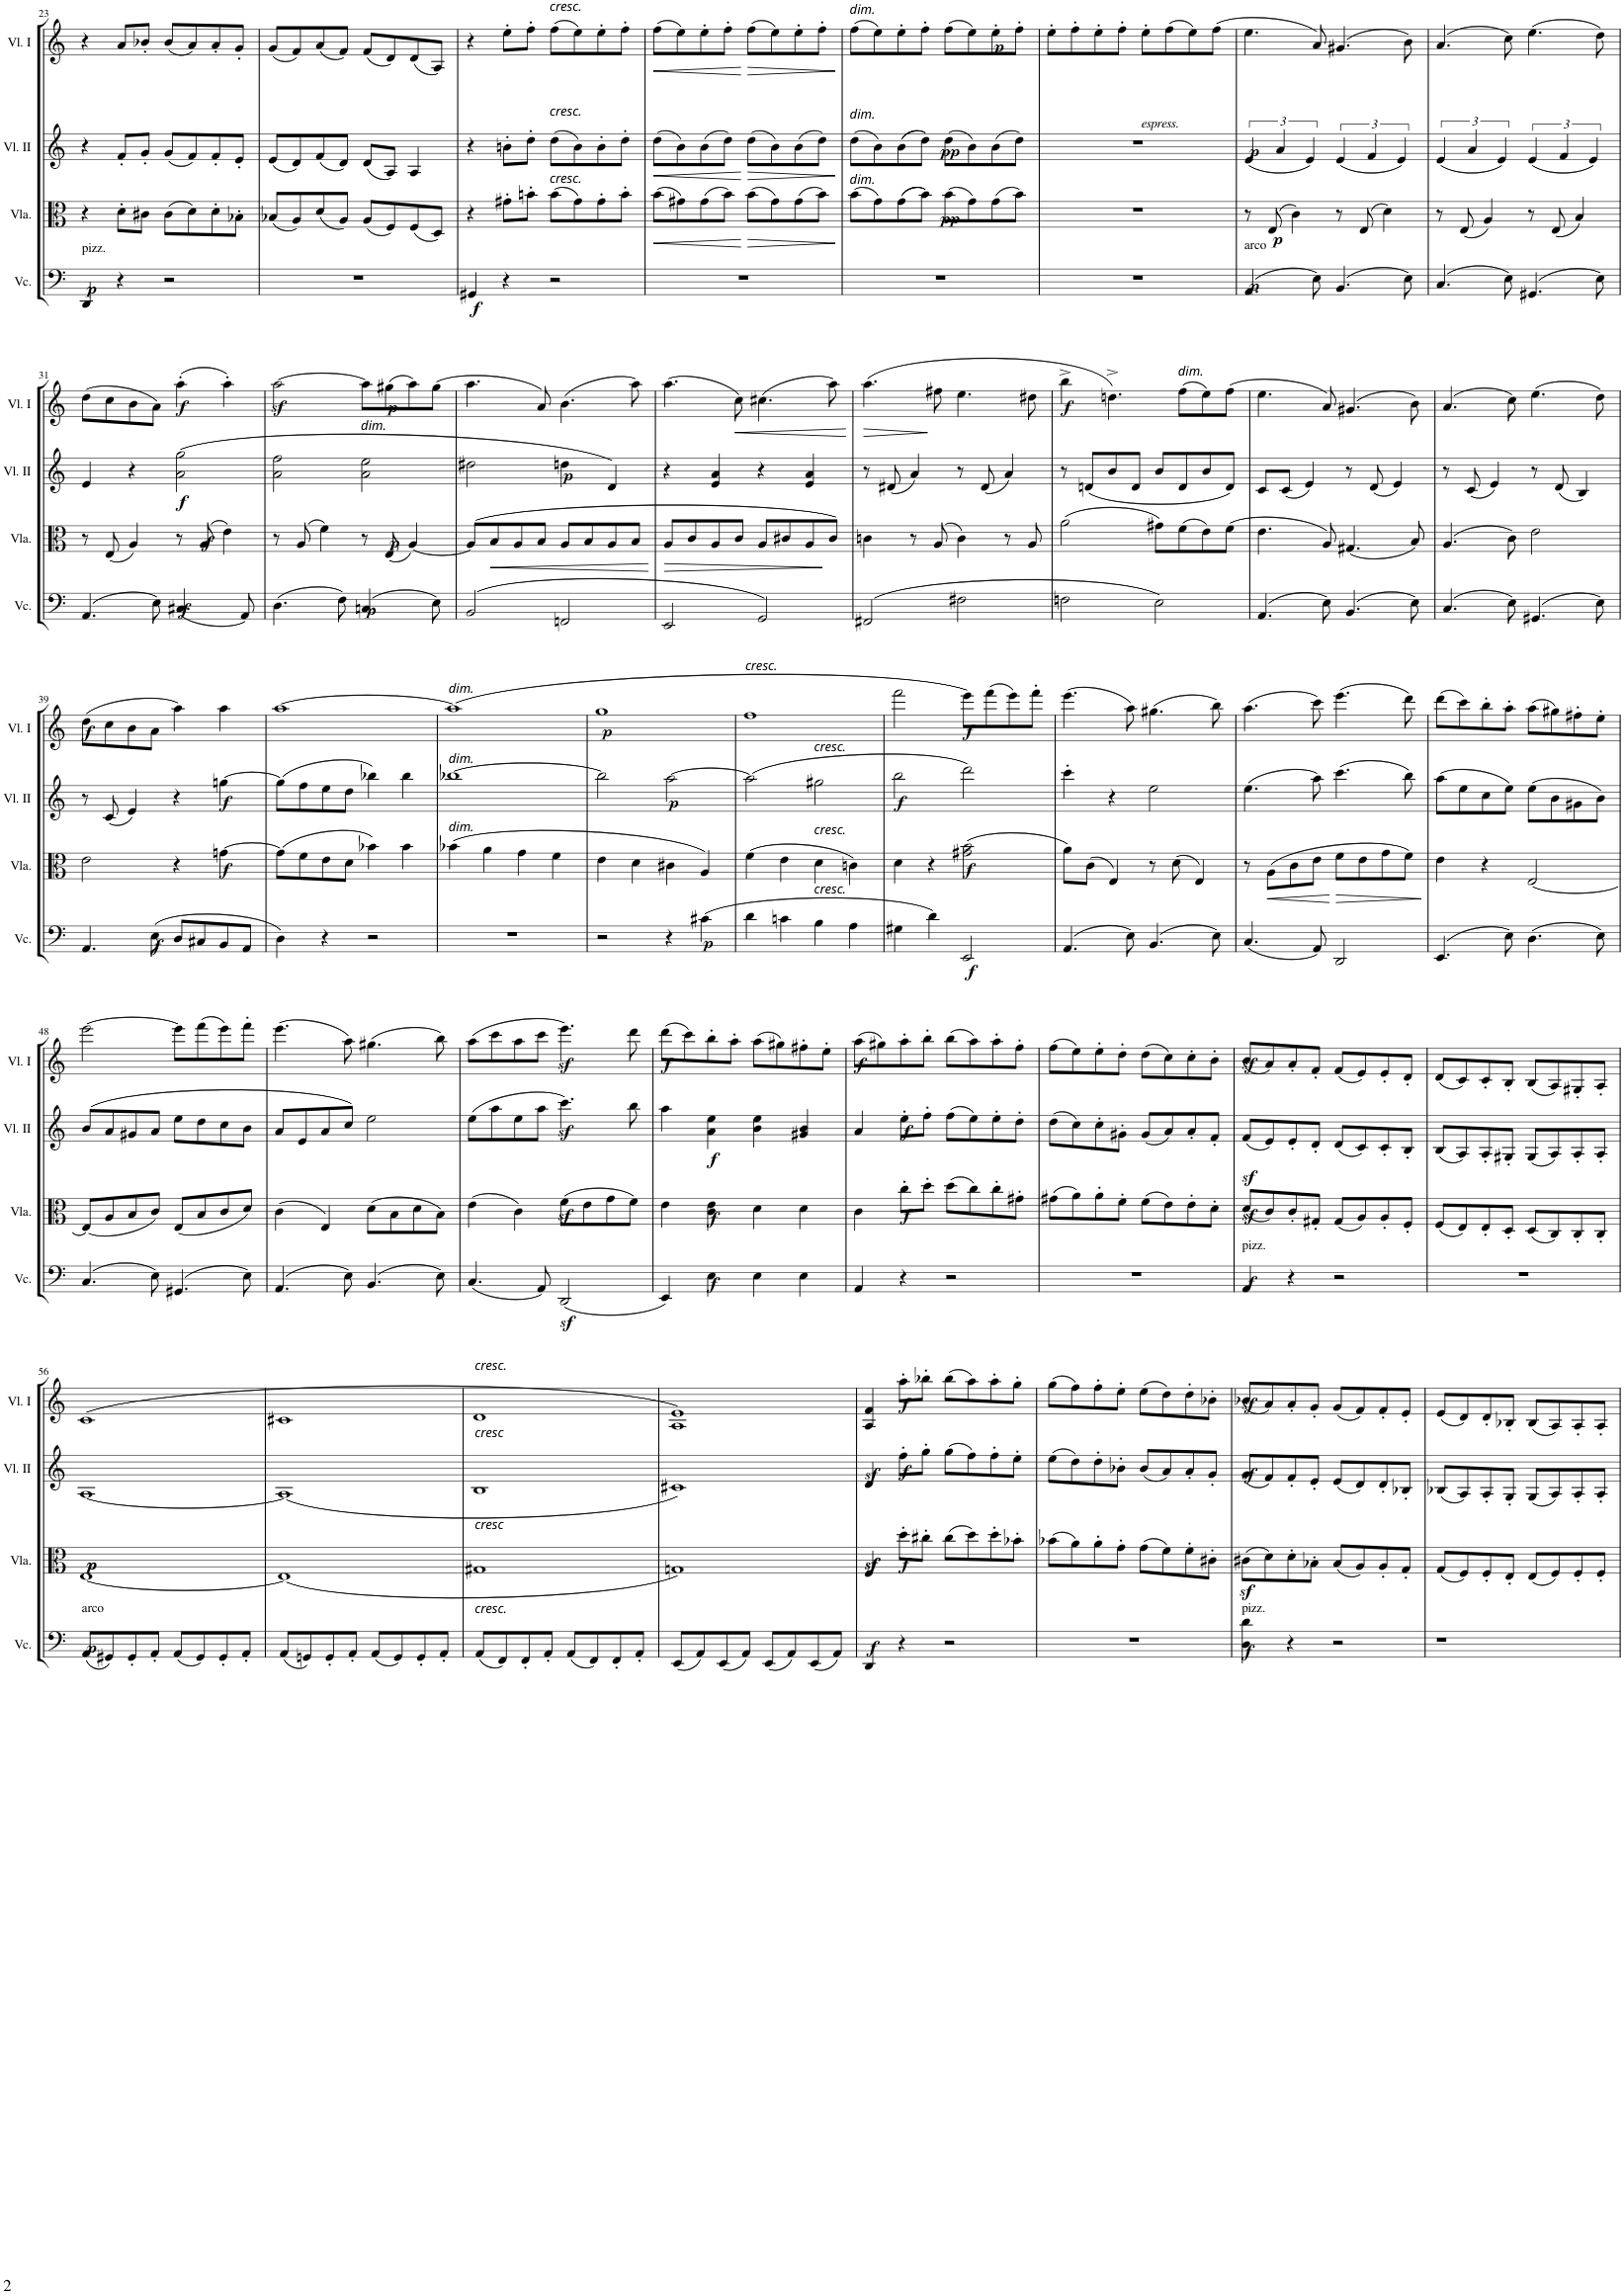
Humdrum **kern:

**kern	**dynam	**kern	**dynam	**kern	**dynam	**kern	**dynam
*part4	*part4	*part3	*part3	*part2	*part2	*part1	*part1
*staff4	*staff4	*staff3	*staff3	*staff2	*staff2	*staff1	*staff1
*I"Violoncello	*	*I"Viola	*	*I"Violine II	*	*I"Violine I	*
*I'Vc.	*	*I'Vla.	*	*I'Vl. II	*	*I'Vl. I	*
!!LO:PB:g=z
*clefF4	*	*clefC3	*	*clefG2	*	*clefG2	*
*k[]	*	*k[]	*	*k[]	*	*k[]	*
*M2/2	*	*M2/2	*	*M2/2	*	*M2/2	*
*met(c|)	*	*met(c|)	*	*met(c|)	*	*met(c|)	*
=23	=23	=23	=23	=23	=23	=23	=23
!LO:TX:a:t=pizz.	!	!	!	!	!	!	!
!	!LO:DY:a	!	!	!	!	!	!
4DD/	p	4r	.	4r	.	4r	.
4r	.	8d'\L	.	8f'/L	.	8a/L	.
.	.	8c#X\J	.	8g'/J	.	8b-X'/J	.
2r	.	(>8c#\L	.	(<8g/L	.	(<8b-/L	.
.	.	8d\)	.	8f/)	.	8a/)	.
.	.	8d'\	.	8f'/	.	8a'/	.
.	.	8B-X'\J	.	8e'/J	.	8g'/J	.
=24	=24	=24	=24	=24	=24	=24	=24
1r	.	(<8B-X/L	.	(<8e/L	.	(<8g/L	.
.	.	8A/)	.	8d/)	.	8f/)	.
.	.	(<8d/	.	(<8f/	.	(<8a/	.
.	.	8A/J)	.	8d/J)	.	8f/J)	.
.	.	(<8A/L	.	(<8d/L	.	(<8f/L	.
.	.	8F/)	.	8A/J)	.	8d/)	.
.	.	(<8F/	.	4A/	.	(<8d/	.
.	.	8D/J)	.	.	.	8A/J)	.
=25	=25	=25	=25	=25	=25	=25	=25
!	!LO:DY:b	!	!	!	!	!	!
4GG#X/	f	4r	.	4r	.	4r	.
4r	.	8g#X'\L	.	8bn'\L	.	8ee'\L	.
.	.	8bn'\J	.	8dd'\J	.	8ff'\J	.
!	!	!	!	!	!	!LO:TX:a:i:t=cresc.	!
!	!	!	!	!LO:TX:a:i:t=cresc.	!	!	!
!	!	!LO:TX:a:i:t=cresc.	!	!	!	!	!
2r	.	(>8b\L	.	(>8dd\L	.	(>8ff\L	.
.	.	8g#\)	.	8b\)	.	8ee\)	.
.	.	8g#'\	.	8b'\	.	8ee'\	.
.	.	8b'\J	.	8dd'\J	.	8ff'\J	.
=26	=26	=26	=26	=26	=26	=26	=26
!	!	!	!LO:HP:b	!	!LO:HP:b	!	!LO:HP:b
1r	.	(>8b\L	<	(>8dd\L	<	(>8ff\L	<
.	.	8g#X\)	.	8b\)	.	8ee\)	.
.	.	(>8g#\	.	(>8b\	.	8ee'\	.
.	.	8b\J)	.	8dd\J)	.	8ff'\J	.
!	!	!	!LO:HP:n=1:b	!	!LO:HP:n=1:b	!	!LO:HP:n=1:b
.	.	(>8b\L	[ >	(>8dd\L	[ >	(>8ff\L	[ >
.	.	8g#\)	.	8b\)	.	8ee\)	.
.	.	(>8g#\	.	(>8b\	.	8ee'\	.
.	.	8b\J)	.	8dd\J)	.	8ff'\J	.
.	.	.	]	.	]	.	]
=27	=27	=27	=27	=27	=27	=27	=27
!	!	!	!	!	!	!LO:TX:a:i:t=dim.	!
!	!	!	!	!LO:TX:a:i:t=dim.	!	!	!
!	!	!LO:TX:a:i:t=dim.	!	!	!	!	!
1r	.	(>8b\L	.	(>8dd\L	.	(>8ff\L	.
.	.	8g\)	.	8b\)	.	8ee\)	.
.	.	(>(>8g\	.	(>(>8b\	.	8ee'\	.
.	.	8b\J))	.	8dd\J))	.	8ff'\J	.
!	!	!	!LO:DY:a	!	!LO:DY:a	!	!
.	.	(>8b\L	pp	(>8dd\L	pp	(>8ff\L	.
.	.	8g\)	.	8b\)	.	8ee\)	.
!	!	!	!	!	!	!	!LO:DY:a
.	.	(>8g\	.	(>8b\	.	8ee'\	p
.	.	8b\J)	.	8dd\J)	.	8ff'\J	.
=28	=28	=28	=28	=28	=28	=28	=28
1r	.	1r	.	1r	.	8ee'\L	.
.	.	.	.	.	.	8ff'\	.
.	.	.	.	.	.	8ee'\	.
.	.	.	.	.	.	8ff'\J	.
!	!	!	!	!	!	!LO:TX:b:i:t=espress.	!
.	.	.	.	.	.	8ee'\L	.
.	.	.	.	.	.	(>8ff\	.
.	.	.	.	.	.	8ee\)	.
.	.	.	.	.	.	(>8ff\J	.
=29	=29	=29	=29	=29	=29	=29	=29
!LO:TX:a:t=arco	!	!	!	!	!	!	!
!	!LO:DY:a	!	!	!	!LO:DY:a	!	!
(>4.AA/	p	8r	.	(<6e/	p	4.ee\	.
!	!	!	!LO:DY:b	!	!	!	!
.	.	(>8E/	p	.	.	.	.
.	.	.	.	6a/	.	.	.
.	.	4c\)	.	.	.	.	.
.	.	.	.	6e/)	.	.	.
8E\)	.	.	.	.	.	8a/)	.
(>4.BB/	.	8r	.	(<6e/	.	(>4.g#X/	.
.	.	(>8E/	.	.	.	.	.
.	.	.	.	6f/	.	.	.
.	.	4d\)	.	.	.	.	.
.	.	.	.	6e/)	.	.	.
8E\)	.	.	.	.	.	8b\)	.
=30	=30	=30	=30	=30	=30	=30	=30
(>4.C/	.	8r	.	(<6e/	.	(>4.a/	.
.	.	(<8E/	.	.	.	.	.
.	.	.	.	6a/	.	.	.
.	.	4A/)	.	.	.	.	.
.	.	.	.	6e/)	.	.	.
8E\)	.	.	.	.	.	8cc\)	.
(>4.GG#X/	.	8r	.	(<6e/	.	(>4.ee\	.
.	.	(<8E/	.	.	.	.	.
.	.	.	.	6f/	.	.	.
.	.	4B/)	.	.	.	.	.
.	.	.	.	6e/)	.	.	.
8E\)	.	.	.	.	.	8dd\)	.
!!LO:LB:g=z
=31	=31	=31	=31	=31	=31	=31	=31
(>4.AA/	.	8r	.	4e/	.	(>8dd\L	.
.	.	(<8E/	.	.	.	8cc\	.
.	.	4A/)	.	4r	.	8b\	.
8E\)	.	.	.	.	.	8a\J)	.
!	!LO:DY:a	!	!	!	!LO:DY:b	!	!LO:DY:a
(<4.C#X/	f	8r	.	(>2a\ 2gg\	f	(>4aa'\	f
!	!	!	!LO:DY:a	!	!	!	!
.	.	(>8A/	f	.	.	.	.
.	.	4e\)	.	.	.	4aa'\)	.
8AA/)	.	.	.	.	.	.	.
=32	=32	=32	=32	=32	=32	=32	=32
(>4.D\	.	8r	.	2a\ 2ff\	.	[2aaz>\	.
.	.	(>8A/	.	.	.	.	.
.	.	4f\)	.	.	.	.	.
8F\)	.	.	.	.	.	.	.
!	!	!	!	!LO:TX:a:i:t=dim.	!	!	!
!	!LO:DY:a	!	!	!	!	!	!
(>4.Cn/	p	8r	.	2a\ 2ee\	.	8aa\L]	.
!	!	!	!LO:DY:a	!	!	!	!LO:DY:a
.	.	(<8E/	p	.	.	(>8gg#X\	p
.	.	[4A/)	.	.	.	8aa\)	.
8E\)	.	.	.	.	.	(>8gg#\J	.
=33	=33	=33	=33	=33	=33	=33	=33
(>2BB/	.	(>8A/L]	.	2dd#X\	.	4.aa\	.
!	!	!	!LO:HP:b	!	!	!	!
.	.	8B/	<	.	.	.	.
.	.	8A/	.	.	.	.	.
.	.	8B/J	.	.	.	8a/)	.
!	!	!	!	!	!LO:DY:a	!	!
2FFn/	.	8A/L	.	4ddn\	p	(>4.b\	.
.	.	8B/	.	.	.	.	.
.	.	8A/	.	4d/)	.	.	.
.	.	8B/J	.	.	.	8aa\)	.
.	.	.	[	.	.	.	.
=34	=34	=34	=34	=34	=34	=34	=34
!	!	!	!LO:HP:b	!	!	!	!
2EE/	.	8A/L	>	4r	.	(>4.aa\	.
.	.	8c/	.	.	.	.	.
.	.	8A/	.	4e/ 4a/	.	.	.
!	!	!	!	!	!	!	!LO:HP:b
.	.	8c/J	.	.	.	8cc\)	<
2GG/)	.	8A/L	.	4r	.	(>4.cc#X\	.
.	.	8c#X/	.	.	.	.	.
.	.	8A/	.	4e/ 4a/	.	.	.
.	.	8c#/J)	]	.	.	8aa\)	.
.	.	.	.	.	.	.	[
=35	=35	=35	=35	=35	=35	=35	=35
!	!	!	!	!	!	!	!LO:HP:b
(>2FF#X/	.	4cn\	.	8r	.	(>4.aa\	>
.	.	.	.	(<8d#X/	.	.	.
.	.	8r	.	4a/)	.	.	.
.	.	(>8A/	.	.	.	8ff#X\	]
2F#X\	.	4c\)	.	8r	.	4.ee\	.
.	.	.	.	(<8d#/	.	.	.
.	.	8r	.	4a/)	.	.	.
.	.	8A/	.	.	.	8dd#X\	.
=36	=36	=36	=36	=36	=36	=36	=36
!	!	!	!	!	!	!	!LO:DY:a
2Fn\	.	(>2a\	.	8r	.	4bb^\	f
.	.	.	.	(<8dn/L	.	.	.
.	.	.	.	8b/	.	4.ddn^\)	.
.	.	.	.	8d/J	.	.	.
2E\)	.	8g#X\L)	.	8b/L	.	.	.
!	!	!	!	!	!	!LO:TX:a:i:t=dim.	!
.	.	(>8f\	.	8d/	.	(>8ff\L	.
.	.	8e\)	.	8b/	.	8ee\)	.
.	.	(>8f\J	.	8d/J)	.	(>8ff\J	.
=37	=37	=37	=37	=37	=37	=37	=37
(>4.AA/	.	4.e\	.	8c/L	.	4.ee\	.
.	.	.	.	(<8c/J	.	.	.
.	.	.	.	4e/)	.	.	.
8E\)	.	8A/)	.	.	.	8a/)	.
(>4.BB/	.	(<4.G#X/	.	8r	.	(>4.g#X/	.
.	.	.	.	(<8d/	.	.	.
.	.	.	.	4e/)	.	.	.
8E\)	.	8B/)	.	.	.	8b\)	.
=38	=38	=38	=38	=38	=38	=38	=38
(>4.C/	.	(>4.A/	.	8r	.	(>4.a/	.
.	.	.	.	(<8c/	.	.	.
.	.	.	.	4e/)	.	.	.
8E\)	.	8c\)	.	.	.	8cc\)	.
(>4.GG#X/	.	2e\	.	8r	.	(>4.ee\	.
.	.	.	.	(<8d/	.	.	.
.	.	.	.	4B/)	.	.	.
8E\)	.	.	.	.	.	8dd\)	.
!!LO:LB:g=z
=39	=39	=39	=39	=39	=39	=39	=39
!	!	!	!	!	!	!	!LO:DY:a
4.AA/	.	2e\	.	8r	.	(>8dd\L	f
.	.	.	.	(<8c/	.	8cc\	.
.	.	.	.	4e/)	.	8b\	.
!	!LO:DY:a	!	!	!	!	!	!
(>8E\	f	.	.	.	.	8a\J	.
8D/L	.	4r	.	4r	.	4aa\)	.
8C#X/	.	.	.	.	.	.	.
!	!	!	!LO:DY:a	!	!LO:DY:a	!	!
8BB/	.	[4gn\	f	[4ggn\	f	4aa\	.
8AA/J	.	.	.	.	.	.	.
=40	=40	=40	=40	=40	=40	=40	=40
4D\)	.	(>8g\L]	.	(>8gg\L]	.	[1aa	.
.	.	8f\	.	8ff\	.	.	.
4r	.	8e\	.	8ee\	.	.	.
.	.	8d\J	.	8dd\J	.	.	.
2r	.	4b-X\)	.	4bb-X\)	.	.	.
.	.	4b-\	.	4bb-\	.	.	.
=41	=41	=41	=41	=41	=41	=41	=41
!	!	!	!	!	!	!LO:TX:a:i:t=dim.	!
!	!	!	!	!LO:TX:a:i:t=dim.	!	!	!
!	!	!LO:TX:a:i:t=dim.	!	!	!	!	!
1r	.	(>4b-X\	.	[1bb-X	.	(>1aa]	.
.	.	4a\	.	.	.	.	.
.	.	4g\	.	.	.	.	.
.	.	4f\	.	.	.	.	.
=42	=42	=42	=42	=42	=42	=42	=42
!	!	!	!	!	!	!	!LO:DY:a
2r	.	4e\	.	2bb-\]	.	1gg	p
.	.	4d\	.	.	.	.	.
!	!	!	!	!	!LO:DY:a	!	!
4r	.	4c#X\	.	[2aa\	p	.	.
!	!LO:DY:a	!	!	!	!	!	!
(>4c#X\	p	4A/)	.	.	.	.	.
=43	=43	=43	=43	=43	=43	=43	=43
!	!	!	!	!	!	!LO:TX:a:i:t=cresc.	!
4d\	.	(>4f\	.	(>2aa\]	.	1ff	.
4cn\	.	4e\	.	.	.	.	.
!	!	!	!	!LO:TX:a:i:t=cresc.	!	!	!
!	!	!LO:TX:a:i:t=cresc.	!	!	!	!	!
!LO:TX:a:i:t=cresc.	!	!	!	!	!	!	!
4B\	.	4d\	.	2gg#X\	.	.	.
4A\	.	4cn\)	.	.	.	.	.
=44	=44	=44	=44	=44	=44	=44	=44
!	!	!	!	!	!LO:DY:a	!	!
4G#X\	.	4d\	.	2bb\	f	2fff\	.
4d\)	.	4r	.	.	.	.	.
!	!LO:DY:b	!	!LO:DY:a	!	!	!	!LO:DY:a
2EE/	f	(>2g#X\ 2b\	f	2ddd\)	.	8eee\L)	f
.	.	.	.	.	.	(>8fff\	.
.	.	.	.	.	.	8eee\)	.
.	.	.	.	.	.	8fff'\J	.
=45	=45	=45	=45	=45	=45	=45	=45
(>4.AA/	.	8a\L)	.	4ccc'\	.	(>4.eee\	.
.	.	(>8c\J	.	.	.	.	.
.	.	4E/)	.	4r	.	.	.
8E\)	.	.	.	.	.	8aa\)	.
(>4.BB/	.	8r	.	2ee\	.	(>4.gg#X\	.
.	.	(>8d\	.	.	.	.	.
.	.	4E/)	.	.	.	.	.
8E\)	.	.	.	.	.	8bb\)	.
=46	=46	=46	=46	=46	=46	=46	=46
(<4.C/	.	8r	.	(>4.ee\	.	(>4.aa\	.
!	!	!	!LO:HP:b	!	!	!	!
.	.	(>8A\L	<	.	.	.	.
.	.	8c\	.	.	.	.	.
8AA/)	.	8e\J	.	8aa\)	.	8ccc\)	.
!	!	!	!LO:HP:n=1:b	!	!	!	!
2DD/	.	8f\L	[ >	(>4.ccc\	.	(>4.eee\	.
.	.	8e\	.	.	.	.	.
.	.	8g\	.	.	.	.	.
.	.	8f\J)	.	8bb\)	.	8ddd\)	.
.	.	.	]	.	.	.	.
=47	=47	=47	=47	=47	=47	=47	=47
(>4.EE/	.	4e\	.	(>8aa\L	.	(>8ddd\L	.
.	.	.	.	8ee\	.	8ccc\)	.
.	.	4r	.	8cc\	.	8bb'\	.
8E\)	.	.	.	8ee\J)	.	8aa'\J	.
(>4.D\	.	[2E/	.	(>8ee\L	.	(>8aa\L	.
.	.	.	.	8b\	.	8gg#X\)	.
.	.	.	.	8g#X\	.	8ff#X'\	.
8E\)	.	.	.	8b\J)	.	8ee'\J	.
!!LO:LB:g=z
=48	=48	=48	=48	=48	=48	=48	=48
(>4.C/	.	(<8E/L]	.	(>8b/L	.	[2eee\	.
.	.	8A/	.	8a/	.	.	.
.	.	8B/	.	8g#X/	.	.	.
8E\)	.	8c/J)	.	8a/J	.	.	.
(>4.GG#X/	.	(<8E/L	.	8ee\L	.	8eee\L]	.
.	.	8B/	.	8dd\	.	(>8fff\	.
.	.	8c/	.	8cc\	.	8eee\)	.
8E\)	.	8d/J)	.	8b\J	.	8fff'\J	.
=49	=49	=49	=49	=49	=49	=49	=49
(>4.AA/	.	(>4c\	.	8a/L	.	(>4.eee\	.
.	.	.	.	8e/	.	.	.
.	.	4E/)	.	8a/	.	.	.
8E\)	.	.	.	8cc/J)	.	8aa\)	.
(>4.BB/	.	(>8d\L	.	2ee\	.	(>4.gg#X\	.
.	.	8B\	.	.	.	.	.
.	.	8d\	.	.	.	.	.
8E\)	.	8B\J)	.	.	.	8bb\)	.
=50	=50	=50	=50	=50	=50	=50	=50
(<4.C/	.	(>4e\	.	(>8ee\L	.	(>8aa\L	.
.	.	.	.	8aa\	.	8ccc\	.
.	.	4c\)	.	8ee\	.	8aa\	.
8AA/)	.	.	.	8aa\J	.	8ccc\J	.
(<2DDz</	.	(>8fz>\L	.	4.cccz>\)	.	4.eeez>\)	.
.	.	8e\	.	.	.	.	.
.	.	8g\	.	.	.	.	.
.	.	8f\J)	.	8bb\	.	8ddd\	.
=51	=51	=51	=51	=51	=51	=51	=51
!	!	!	!	!	!	!	!LO:DY:a
4EE/)	.	4e\	.	4aa\	.	(>8ddd\L	f
.	.	.	.	.	.	8ccc\)	.
!	!LO:DY:a	!	!LO:DY:a	!	!LO:DY:b	!	!
4E\	f	4c\ 4e\	f	4a\ 4ee\	f	8bb'\	.
.	.	.	.	.	.	8aa'\J	.
4E\	.	4d\	.	4b\ 4ee\	.	(>8aa\L	.
.	.	.	.	.	.	8gg#X\)	.
4E\	.	4d\	.	4g#X/ 4b/	.	8ff#X'\	.
.	.	.	.	.	.	8ee'\J	.
=52	=52	=52	=52	=52	=52	=52	=52
!	!	!	!	!	!	!	!LO:DY:a
4AA/	.	4c\	.	4a/	.	(>8aa\L	f
.	.	.	.	.	.	8gg#X\)	.
!	!	!	!LO:DY:a	!	!LO:DY:a	!	!
4r	.	8cc'\L	f	8ee'\L	f	8aa'\	.
.	.	8dd'\J	.	8ff'\J	.	8bb'\J	.
2r	.	(>8dd\L	.	(>8ff\L	.	(>8bb\L	.
.	.	8cc\)	.	8ee\)	.	8aa\)	.
.	.	8cc'\	.	8ee'\	.	8aa'\	.
.	.	8g#X'\J	.	8dd'\J	.	8ff'\J	.
=53	=53	=53	=53	=53	=53	=53	=53
1r	.	(>8g#X\L	.	(>8dd\L	.	(>8ff\L	.
.	.	8a\)	.	8cc\)	.	8ee\)	.
.	.	8a'\	.	8cc'\	.	8ee'\	.
.	.	8f'\J	.	8g#X'\J	.	8dd'\J	.
.	.	(>8f\L	.	(<8g#/L	.	(>8dd\L	.
.	.	8e\)	.	8a/)	.	8cc\)	.
.	.	8e'\	.	8a'/	.	8cc'\	.
.	.	8d'\J	.	8f'/J	.	8b'\J	.
=54	=54	=54	=54	=54	=54	=54	=54
!LO:TX:a:t=pizz.	!	!	!	!	!	!	!
!	!LO:DY:a	!	!	!	!	!	!
4AA/	f	(<8dz>/L	.	(<8fz</L	.	(<8bz>/L	.
.	.	8c/)	.	8e/)	.	8a/)	.
4r	.	8c'/	.	8e'/	.	8a'/	.
.	.	8G#X'/J	.	8d'/J	.	8f'/J	.
2r	.	(<8G#/L	.	(<8d/L	.	(<8f/L	.
.	.	8A/)	.	8c/)	.	8e/)	.
.	.	8A'/	.	8c'/	.	8e'/	.
.	.	8F'/J	.	8B'/J	.	8d'/J	.
=55	=55	=55	=55	=55	=55	=55	=55
1r	.	(<8F/L	.	(<8B/L	.	(<8d/L	.
.	.	8E/)	.	8A/)	.	8c/)	.
.	.	8E'/	.	8A'/	.	8c'/	.
.	.	8D'/J	.	8G#X'/J	.	8B'/J	.
.	.	(<8D/L	.	(<8G#/L	.	(<8B/L	.
.	.	8C/)	.	8A/)	.	8A/)	.
.	.	8C'/	.	8A'/	.	8G#X'/	.
.	.	8C'/J	.	8A'/J	.	8A'/J	.
!!LO:LB:g=z
=56	=56	=56	=56	=56	=56	=56	=56
!LO:TX:a:t=arco	!	!	!	!	!	!	!
!	!LO:DY:a	!	!LO:DY:a	!	!	!	!
!	!	!	!LO:DY:n=1:a	!	!	!	!
(<8AA/L	p	[1E	p p	[1A	.	(>1c	.
8GG#X/)	.	.	.	.	.	.	.
8GG#'/	.	.	.	.	.	.	.
8AA'/J	.	.	.	.	.	.	.
(<8AA/L	.	.	.	.	.	.	.
8GG#/)	.	.	.	.	.	.	.
8GG#'/	.	.	.	.	.	.	.
8AA'/J	.	.	.	.	.	.	.
=57	=57	=57	=57	=57	=57	=57	=57
(<8AA/L	.	(<1E]	.	(<1A]	.	1c#X	.
8GGn/)	.	.	.	.	.	.	.
8GG'/	.	.	.	.	.	.	.
8AA'/J	.	.	.	.	.	.	.
(<8AA/L	.	.	.	.	.	.	.
8GG/)	.	.	.	.	.	.	.
8GG'/	.	.	.	.	.	.	.
8AA'/J	.	.	.	.	.	.	.
=58	=58	=58	=58	=58	=58	=58	=58
!	!	!	!	!	!	!LO:TX:a:i:t=cresc.	!
!	!	!	!	!LO:TX:a:i:t=cresc	!	!	!
!	!	!LO:TX:a:i:t=cresc	!	!	!	!	!
!LO:TX:a:i:t=cresc.	!	!	!	!	!	!	!
(<8AA/L	.	1G#X	.	1B	.	1d	.
8FF/)	.	.	.	.	.	.	.
8FF'/	.	.	.	.	.	.	.
8AA'/J	.	.	.	.	.	.	.
(<8AA/L	.	.	.	.	.	.	.
8FF/)	.	.	.	.	.	.	.
8FF'/	.	.	.	.	.	.	.
8AA'/J	.	.	.	.	.	.	.
=59	=59	=59	=59	=59	=59	=59	=59
(<8EE/L	.	1Gn)	.	1c#X)	.	1A 1e)	.
8AA/)	.	.	.	.	.	.	.
(<8EE/	.	.	.	.	.	.	.
8AA/J)	.	.	.	.	.	.	.
(<8EE/L	.	.	.	.	.	.	.
8AA/)	.	.	.	.	.	.	.
(<8EE/	.	.	.	.	.	.	.
8AA/J)	.	.	.	.	.	.	.
=60	=60	=60	=60	=60	=60	=60	=60
!	!LO:DY:a	!	!	!	!	!	!
4DD/	f	4Fz>/	.	4dz>/	.	4A/ 4f/	.
!	!	!	!LO:DY:a	!	!LO:DY:a	!	!LO:DY:a
4r	.	8dd'\L	f	8ff'\L	f	8aa'\L	f
.	.	8cc#X'\J	.	8gg'\J	.	8bb-X'\J	.
2r	.	(>8cc#\L	.	(>8gg\L	.	(>8bb-\L	.
.	.	8dd\)	.	8ff\)	.	8aa\)	.
.	.	8dd'\	.	8ff'\	.	8aa'\	.
.	.	8b-X'\J	.	8ee'\J	.	8gg'\J	.
=61	=61	=61	=61	=61	=61	=61	=61
1r	.	(>8b-X\L	.	(>8ee\L	.	(>8gg\L	.
.	.	8a\)	.	8dd\)	.	8ff\)	.
.	.	8a'\	.	8dd'\	.	8ff'\	.
.	.	8g'\J	.	8b-X'\J	.	8ee'\J	.
.	.	(>8g\L	.	(<8b-/L	.	(>8ee\L	.
.	.	8f\)	.	8a/)	.	8dd\)	.
.	.	8f'\	.	8a'/	.	8dd'\	.
.	.	8c#X'\J	.	8g'/J	.	8b-X'\J	.
=62	=62	=62	=62	=62	=62	=62	=62
!LO:TX:a:t=pizz.	!	!	!	!	!	!	!
!	!LO:DY:a	!	!	!	!	!	!
4D\ 4d\	f	(>8c#Xz<\L	.	(<8gz>/L	.	(<8b-Xz>/L	.
.	.	8d\)	.	8f/)	.	8a/)	.
4r	.	8d'\	.	8f'/	.	8a'/	.
.	.	8B-X'\J	.	8e'/J	.	8g'/J	.
2r	.	(<8B-/L	.	(<8e/L	.	(<8g/L	.
.	.	8A/)	.	8d/)	.	8f/)	.
.	.	8A'/	.	8d'/	.	8f'/	.
.	.	8G'/J	.	8B-X'/J	.	8e'/J	.
=63	=63	=63	=63	=63	=63	=63	=63
1r	.	(<8G/L	.	(<8B-X/L	.	(<8e/L	.
.	.	8F/)	.	8A/)	.	8d/)	.
.	.	8F'/	.	8A'/	.	8d'/	.
.	.	8E'/J	.	8G'/J	.	8B-X'/J	.
.	.	(<8E/L	.	(<8G/L	.	(<8B-/L	.
.	.	8F/)	.	8A/)	.	8A/)	.
.	.	8F'/	.	8A'/	.	8A'/	.
.	.	8F'/J	.	8A'/J	.	8A'/J	.
=	=	=	=	=	=	=	=
*-	*-	*-	*-	*-	*-	*-	*-
